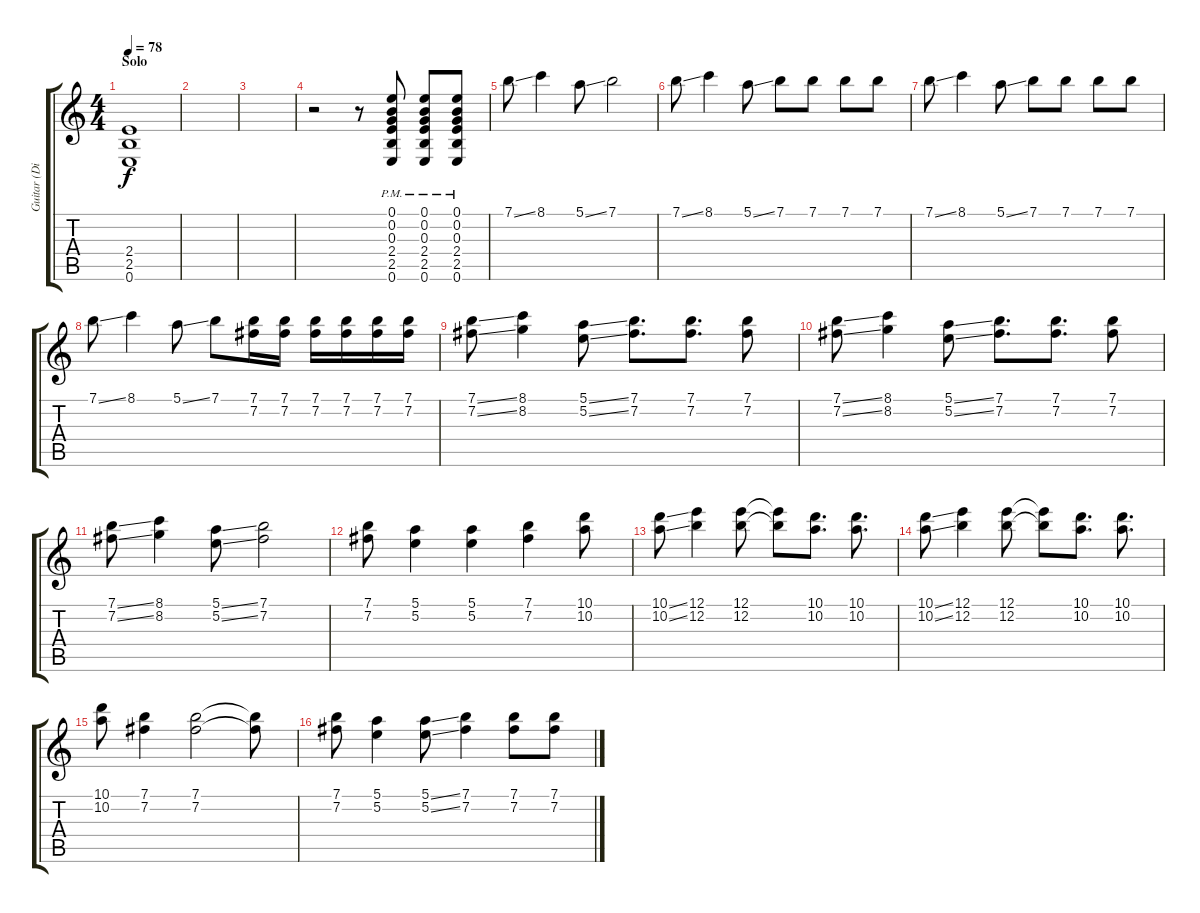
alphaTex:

\track ("Guitar (Dist.)" "Guitar (Di") {instrument distortionguitar}
\staff {score tabs}
\tuning (E4 B3 G3 D3 A2 E2) {hide}
\ts (4 4)
\section ("" "Solo")
\tempo 78
\clef g2
\ks c
(2.4 2.5 0.6).1{dy f} |
|
|
r.2 r.8 (0.1{pm} 0.2{pm} 0.3{pm} 2.4{pm} 2.5{pm} 0.6{pm}).8 (0.1{pm} 0.2{pm} 0.3{pm} 2.4{pm} 2.5{pm} 0.6{pm}).8 (0.1{pm} 0.2{pm} 0.3{pm} 2.4{pm} 2.5{pm} 0.6{pm}).8 |
7.1{ss}.8{volume 13} 8.1.4 5.1{ss}.8 7.1.2{volume 0} |
7.1{ss}.8{volume 13} 8.1.4 5.1{ss}.8 7.1.8 7.1.8 7.1.8 7.1.8 |
7.1{ss}.8 8.1.4 5.1{ss}.8 7.1.8 7.1.8 7.1.8 7.1.8 |
7.1{ss}.8 8.1.4 5.1{ss}.8 7.1.8 (7.1 7.2).16 (7.1 7.2).16 (7.1 7.2).16 (7.1 7.2).16 (7.1 7.2).16 (7.1 7.2).16 |
(7.1{ss} 7.2{ss}).8 (8.1 8.2).4 (5.1{ss} 5.2{ss}).8 (7.1 7.2).8{d} (7.1 7.2).8{d} (7.1 7.2).8 |
(7.1{ss} 7.2{ss}).8 (8.1 8.2).4 (5.1{ss} 5.2{ss}).8 (7.1 7.2).8{d} (7.1 7.2).8{d} (7.1 7.2).8 |
(7.1{ss} 7.2{ss}).8 (8.1 8.2).4 (5.1{ss} 5.2{ss}).8 (7.1 7.2).2 |
(7.1 7.2).8 (5.1 5.2).4 (5.1 5.2).4 (7.1 7.2).4 (10.1 10.2).8 |
(10.1{ss} 10.2{ss}).8 (12.1 12.2).4 (12.1 12.2).8 (12.1{t} 12.2{t}).8 (10.1 10.2).8{d} (10.1 10.2).8{d} |
(10.1{ss} 10.2{ss}).8 (12.1 12.2).4 (12.1 12.2).8 (12.1{t} 12.2{t}).8 (10.1 10.2).8{d} (10.1 10.2).8{d} |
(10.1 10.2).8 (7.1 7.2).4 (7.1 7.2).2 (7.1{t} 7.2{t}).8 |
(7.1 7.2).8 (5.1 5.2).4 (5.1{ss} 5.2{ss}).8 (7.1 7.2).4 (7.1 7.2).8 (7.1 7.2).8
